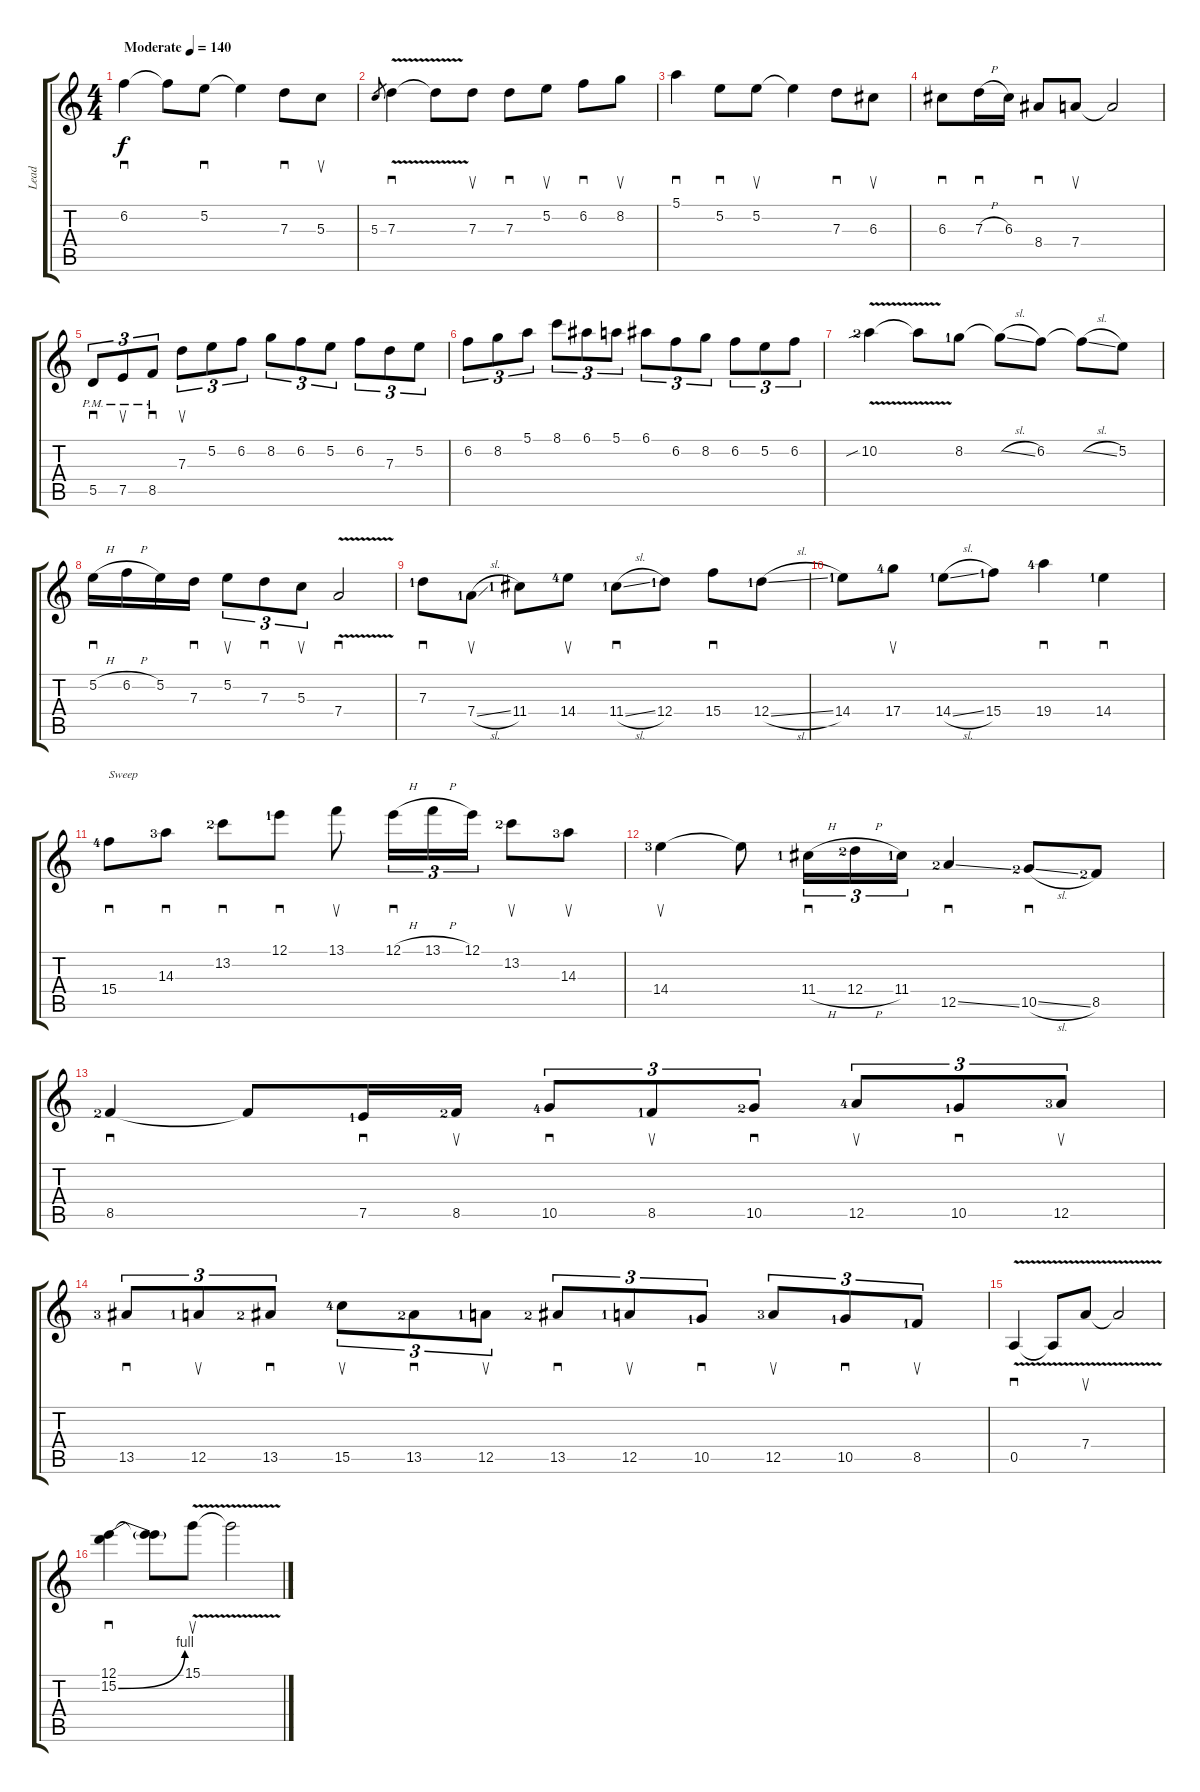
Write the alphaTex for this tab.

\track ("Lead" "Lead") {instrument overdrivenguitar}
\staff {score tabs}
\tuning (E4 B3 G3 D3 A2 E2) {hide}
\ts (4 4)
\tempo (140 "Moderate")
\clef g2
\ks c
6.2.4{sd dy f instrument overdrivenguitar} 6.2{t}.8 5.2.8{sd} 5.2{t}.4 7.3.8{sd} 5.3.8{su} |
5.3.8{gr} 7.3{v}.4{sd} 7.3{t}.8 7.3.8{su} 7.3.8{sd} 5.2.8{su} 6.2.8{sd} 8.2.8{su} |
5.1.4{sd} 5.2.8{sd} 5.2.8{su} 5.2{t}.4 7.3.8{sd} 6.3.8{su} |
6.3.8{sd} 7.3{h}.16{sd} 6.3.16 8.4.8{sd} 7.4.8{su} 7.4{t}.2 |
5.5{pm}.8{sd tu (3 2)} 7.5{pm}.8{su tu (3 2)} 8.5{pm}.8{sd tu (3 2)} 7.3.8{su tu (3 2)} 5.2.8{tu (3 2)} 6.2.8{tu (3 2)} 8.2.8{tu (3 2)} 6.2.8{tu (3 2)} 5.2.8{tu (3 2)} 6.2.8{tu (3 2)} 7.3.8{tu (3 2)} 5.2.8{tu (3 2)} |
6.2.8{tu (3 2)} 8.2.8{tu (3 2)} 5.1.8{tu (3 2)} 8.1.8{tu (3 2)} 6.1.8{tu (3 2)} 5.1.8{tu (3 2)} 6.1.8{tu (3 2)} 6.2.8{tu (3 2)} 8.2.8{tu (3 2)} 6.2.8{tu (3 2)} 5.2.8{tu (3 2)} 6.2.8{tu (3 2)} |
10.2{v sib lf 3}.4 10.2{t}.8 8.2{lf 2}.8 8.2{sl t}.8 6.2.8 6.2{sl t}.8 5.2.8 |
5.2{h}.16{sd} 6.2{h}.16 5.2.16 7.3.16{sd} 5.2.8{su tu (3 2)} 7.3.8{sd tu (3 2)} 5.3.8{su tu (3 2)} 7.4{v}.2{sd} |
7.3{lf 2}.8{sd} 7.4{sl lf 2}.8{su} 11.4{lf 2}.8 14.4{lf 5}.8{su} 11.4{sl lf 2}.8{sd} 12.4{lf 2}.8 15.4.8{sd} 12.4{sl lf 2}.8 |
14.4{lf 2}.8 17.4{lf 5}.8{su} 14.4{sl lf 2}.8 15.4{lf 2}.8 19.4{lf 5}.4{sd} 14.4{lf 2}.4{sd} |
15.4{lf 5}.8{sd txt "Sweep"} 14.3{lf 4}.8{sd} 13.2{lf 3}.8{sd} 12.1{lf 2}.8{sd} 13.1.8{su} 12.1{h}.16{sd tu (3 2)} 13.1{h}.16{tu (3 2)} 12.1.16{tu (3 2)} 13.2{lf 3}.8{su} 14.3{lf 4}.8{su} |
14.4{lf 4}.4{su} 14.4{t}.8 11.4{h lf 2}.16{sd tu (3 2)} 12.4{h lf 3}.16{tu (3 2)} 11.4{lf 2}.16{tu (3 2)} 12.5{ss lf 3}.4{sd} 10.5{sl lf 3}.8{sd} 8.5{lf 3}.8 |
8.5{lf 3}.4{sd} 8.5{t}.8 7.5{lf 2}.16{sd} 8.5{lf 3}.16{su} 10.5{lf 5}.8{sd tu (3 2)} 8.5{lf 2}.8{su tu (3 2)} 10.5{lf 3}.8{sd tu (3 2)} 12.5{lf 5}.8{su tu (3 2)} 10.5{lf 2}.8{sd tu (3 2)} 12.5{lf 4}.8{su tu (3 2)} |
13.5{lf 4}.8{sd tu (3 2)} 12.5{lf 2}.8{su tu (3 2)} 13.5{lf 3}.8{sd tu (3 2)} 15.5{lf 5}.8{su tu (3 2)} 13.5{lf 3}.8{sd tu (3 2)} 12.5{lf 2}.8{su tu (3 2)} 13.5{lf 3}.8{sd tu (3 2)} 12.5{lf 2}.8{su tu (3 2)} 10.5{lf 2}.8{sd tu (3 2)} 12.5{lf 4}.8{su tu (3 2)} 10.5{lf 2}.8{sd tu (3 2)} 8.5{lf 2}.8{su tu (3 2)} |
0.5{v}.4{sd} 0.5{t}.8 7.4{v}.8{su} 7.4{t}.2 |
(12.1 15.2{be (bend 0 0 60 4)}).4{sd} (12.1{t} 15.2{t}).8 15.1{v}.8{su} 15.1{t}.2
